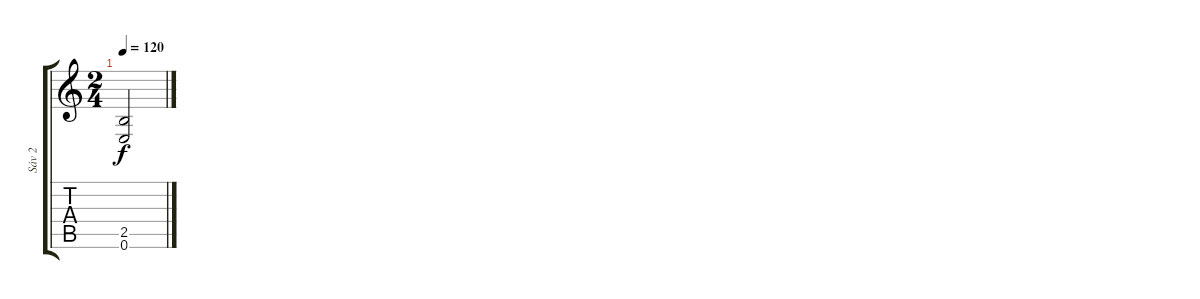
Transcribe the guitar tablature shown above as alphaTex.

\track ("Sáv 2" "Sáv 2") {instrument distortionguitar}
\staff {score tabs}
\tuning (E4 B3 G3 D3 A2 E2) {hide}
\ts (2 4)
\tempo 120
\clef g2
\ks c
(2.5{t} 0.6{t}).2{dy f}
